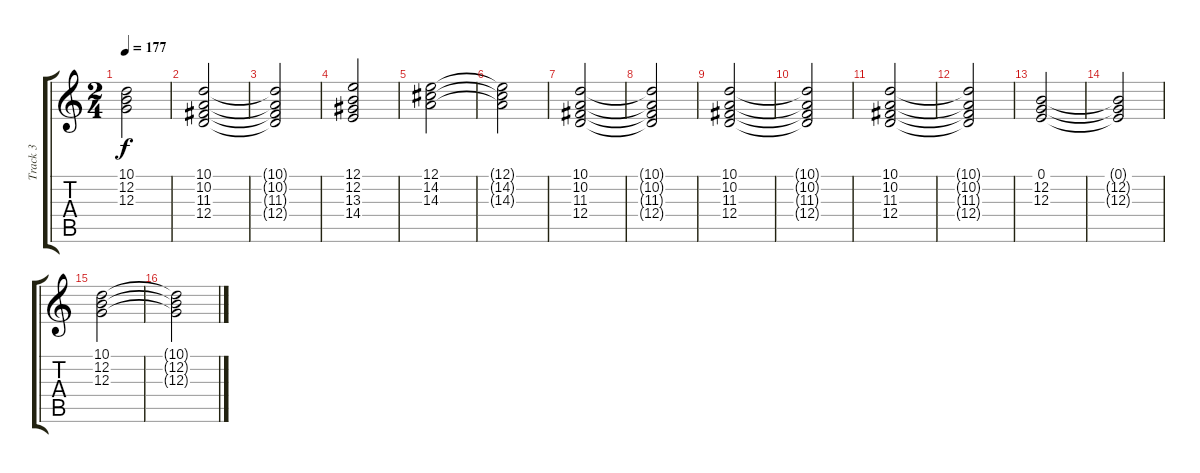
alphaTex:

\track ("Track 3" "Track 3") {instrument stringensemble1}
\staff {score tabs}
\tuning (E4 B3 G3 D3 A2 E2) {hide}
\ts (2 4)
\tempo 177
\clef g2
\ks c
(10.1{t} 12.2{t} 12.3{t}).2{dy f} |
(10.1 10.2 11.3 12.4).2 |
(10.1{t} 10.2{t} 11.3{t} 12.4{t}).2 |
(12.1 12.2 13.3 14.4).2 |
(12.1 14.2 14.3).2 |
(12.1{t} 14.2{t} 14.3{t}).2 |
(10.1 10.2 11.3 12.4).2 |
(10.1{t} 10.2{t} 11.3{t} 12.4{t}).2 |
(10.1 10.2 11.3 12.4).2 |
(10.1{t} 10.2{t} 11.3{t} 12.4{t}).2 |
(10.1 10.2 11.3 12.4).2 |
(10.1{t} 10.2{t} 11.3{t} 12.4{t}).2 |
(0.1 12.2 12.3).2 |
(0.1{t} 12.2{t} 12.3{t}).2 |
(10.1 12.2 12.3).2 |
(10.1{t} 12.2{t} 12.3{t}).2
